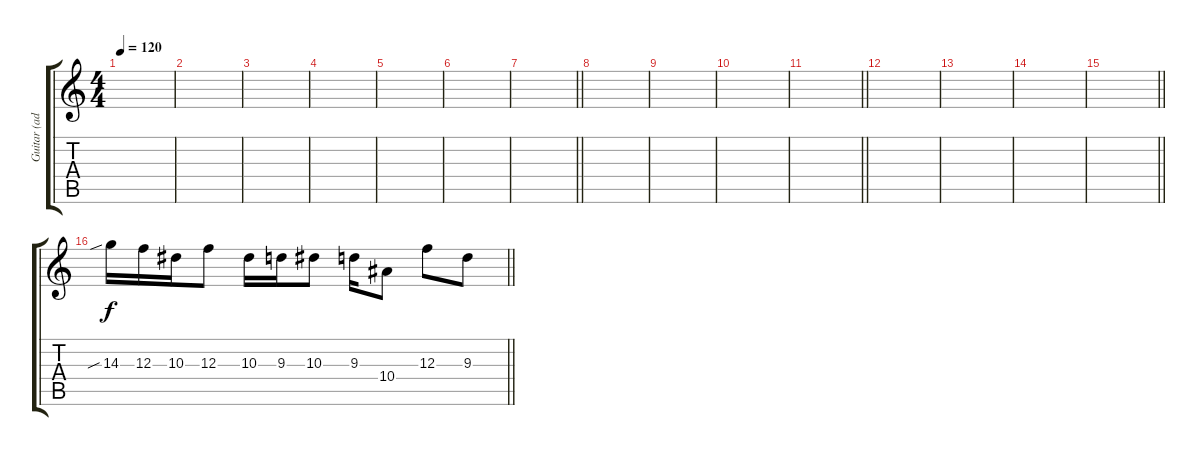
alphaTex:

\track ("Guitar (add.)" "Guitar (ad") {instrument distortionguitar}
\staff {score tabs}
\tuning (D4 A3 F3 C3 G2 C2) {hide}
\ts (4 4)
\tempo 120
\clef g2
\ks c
|
|
|
|
|
|
\barLineRight lightlight
|
|
|
|
\barLineRight lightlight
|
|
|
|
\barLineRight lightlight
|
\section ("" " ")
\barLineRight lightlight
14.3{sib}.16 12.3.16 10.3.16 12.3.8 10.3.16 9.3.16 10.3.8 9.3.16 10.4.8 12.3.8 9.3.8
